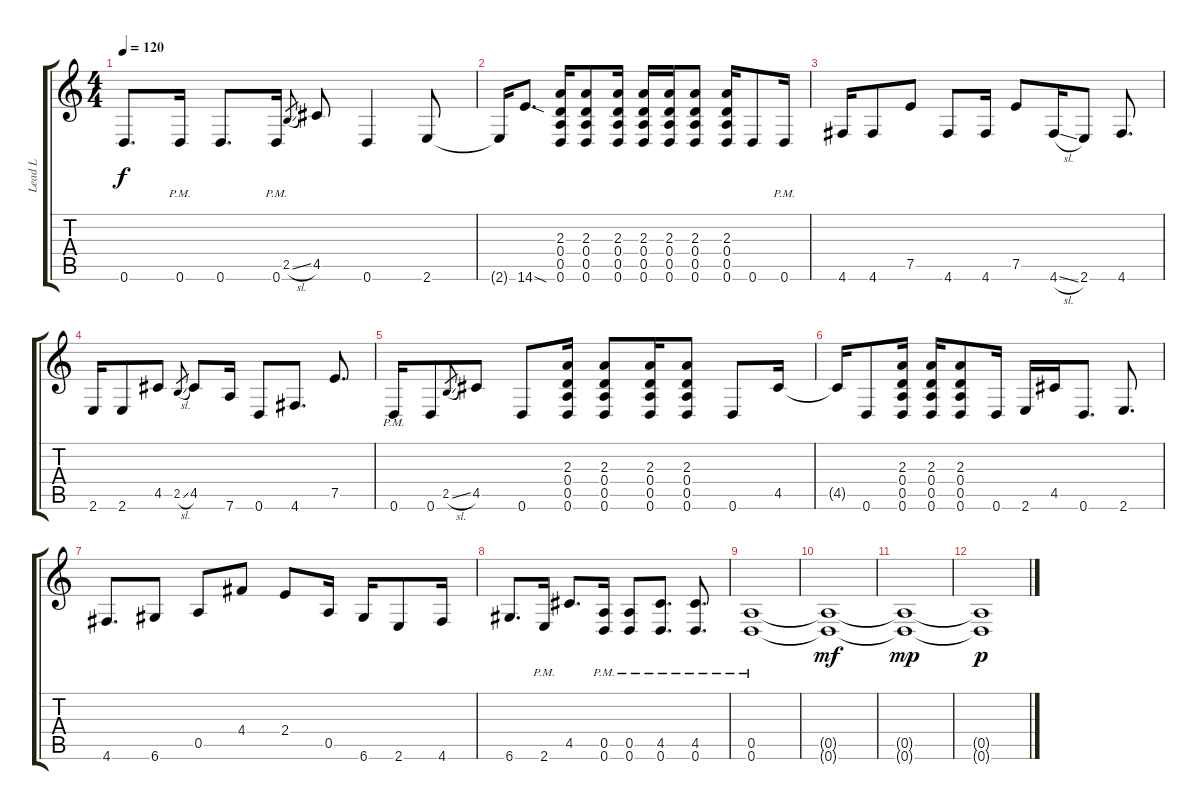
\track ("Lead L" "Lead L") {instrument overdrivenguitar}
\staff {score tabs}
\tuning (E4 B3 G3 D3 A2 D2) {hide}
\ts (4 4)
\tempo 120
\clef g2
\ks c
0.6.8{d dy f} 0.6{pm}.16 0.6.8{d} 0.6{pm}.16 2.5{sl}.8{gr} 4.5.8 0.6.4 2.6.8 |
2.6{t}.16 14.6{sod}.8{d} (2.3 0.4 0.5 0.6).16 (2.3 0.4 0.5 0.6).8 (2.3 0.4 0.5 0.6).16 (2.3 0.4 0.5 0.6).16 (2.3 0.4 0.5 0.6).16 (2.3 0.4 0.5 0.6).8 (2.3 0.4 0.5 0.6).16 0.6.8 0.6{pm}.16 |
4.6.16 4.6.8 7.5.8 4.6.8 4.6.16 7.5.8 4.6{sl}.16 2.6.8 4.6.8{d} |
2.6.16 2.6.8 4.5.8 2.5{sl}.8{gr} 4.5.8 7.6.16 0.6.8 4.6.8{d} 7.5.8{d} |
0.6{pm}.16 0.6.8 2.5{sl}.8{gr} 4.5.8 0.6.8 (2.3 0.4 0.5 0.6).16 (2.3 0.4 0.5 0.6).8 (2.3 0.4 0.5 0.6).16 (2.3 0.4 0.5 0.6).8 0.6.8 4.5.16 |
4.5{t}.16 0.6.8 (2.3 0.4 0.5 0.6).16 (2.3 0.4 0.5 0.6).16 (2.3 0.4 0.5 0.6).8 0.6.16 2.6.16 4.5.16 0.6.8{d} 2.6.8{d} |
4.6.8{d} 6.6.8 0.5.8 4.4.8 2.4.8 0.5.16 6.6.16 2.6.8 4.6.16 |
6.6.8{d} 2.6{pm}.16 4.5.8{d} (0.5{pm} 0.6{pm}).16 (0.5{pm} 0.6{pm}).8 (4.5{pm} 0.6{pm}).8{d} (4.5{pm} 0.6{pm}).8{d} |
(0.5{pm} 0.6{pm}).1 |
(0.5{t} 0.6{t}).1{dy mf} |
(0.5{t} 0.6{t}).1{dy mp} |
(0.5{t} 0.6{t}).1{dy p}
